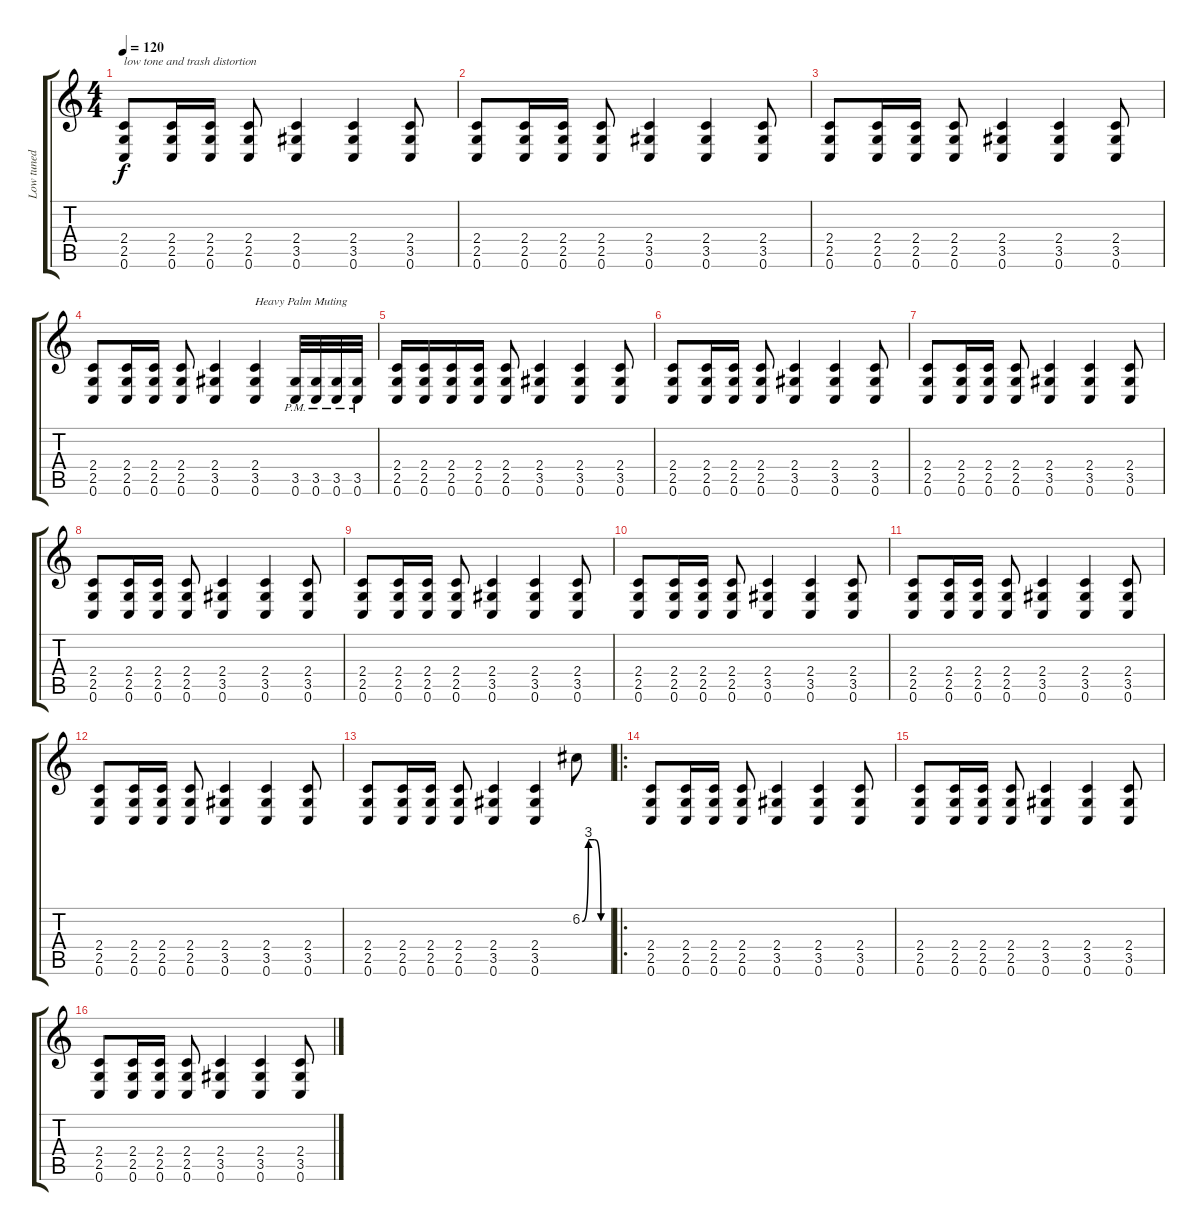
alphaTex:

\track ("Low tuned guitar - Rythm" "Low tuned ") {instrument distortionguitar}
\staff {score tabs}
\tuning (C4 G3 Eb3 Bb2 F2 C2) {hide}
\ts (4 4)
\tempo 120
\clef g2
\ks c
(2.4 2.5 0.6).8{txt "low tone and trash distortion" dy f instrument distortionguitar} (2.4 2.5 0.6).16 (2.4 2.5 0.6).16 (2.4 2.5 0.6).8 (2.4 3.5 0.6).4 (2.4 3.5 0.6).4 (2.4 3.5 0.6).8 |
(2.4 2.5 0.6).8 (2.4 2.5 0.6).16 (2.4 2.5 0.6).16 (2.4 2.5 0.6).8 (2.4 3.5 0.6).4 (2.4 3.5 0.6).4 (2.4 3.5 0.6).8 |
(2.4 2.5 0.6).8 (2.4 2.5 0.6).16 (2.4 2.5 0.6).16 (2.4 2.5 0.6).8 (2.4 3.5 0.6).4 (2.4 3.5 0.6).4 (2.4 3.5 0.6).8 |
(2.4 2.5 0.6).8 (2.4 2.5 0.6).16 (2.4 2.5 0.6).16 (2.4 2.5 0.6).8 (2.4 3.5 0.6).4 (2.4 3.5 0.6).4{txt "Heavy Palm Muting"} (3.5 0.6{pm}).32 (3.5 0.6{pm}).32 (3.5 0.6{pm}).32 (3.5 0.6{pm}).32 |
(2.4 2.5 0.6).16 (2.4 2.5 0.6).16 (2.4 2.5 0.6).16 (2.4 2.5 0.6).16 (2.4 2.5 0.6).8 (2.4 3.5 0.6).4 (2.4 3.5 0.6).4 (2.4 3.5 0.6).8 |
(2.4 2.5 0.6).8 (2.4 2.5 0.6).16 (2.4 2.5 0.6).16 (2.4 2.5 0.6).8 (2.4 3.5 0.6).4 (2.4 3.5 0.6).4 (2.4 3.5 0.6).8 |
(2.4 2.5 0.6).8 (2.4 2.5 0.6).16 (2.4 2.5 0.6).16 (2.4 2.5 0.6).8 (2.4 3.5 0.6).4 (2.4 3.5 0.6).4 (2.4 3.5 0.6).8 |
(2.4 2.5 0.6).8 (2.4 2.5 0.6).16 (2.4 2.5 0.6).16 (2.4 2.5 0.6).8 (2.4 3.5 0.6).4 (2.4 3.5 0.6).4 (2.4 3.5 0.6).8 |
(2.4 2.5 0.6).8 (2.4 2.5 0.6).16 (2.4 2.5 0.6).16 (2.4 2.5 0.6).8 (2.4 3.5 0.6).4 (2.4 3.5 0.6).4 (2.4 3.5 0.6).8 |
(2.4 2.5 0.6).8 (2.4 2.5 0.6).16 (2.4 2.5 0.6).16 (2.4 2.5 0.6).8 (2.4 3.5 0.6).4 (2.4 3.5 0.6).4 (2.4 3.5 0.6).8 |
(2.4 2.5 0.6).8 (2.4 2.5 0.6).16 (2.4 2.5 0.6).16 (2.4 2.5 0.6).8 (2.4 3.5 0.6).4 (2.4 3.5 0.6).4 (2.4 3.5 0.6).8 |
(2.4 2.5 0.6).8 (2.4 2.5 0.6).16 (2.4 2.5 0.6).16 (2.4 2.5 0.6).8 (2.4 3.5 0.6).4 (2.4 3.5 0.6).4 (2.4 3.5 0.6).8 |
(2.4 2.5 0.6).8 (2.4 2.5 0.6).16 (2.4 2.5 0.6).16 (2.4 2.5 0.6).8 (2.4 3.5 0.6).4 (2.4 3.5 0.6).4 6.2{be (custom 0 0 15 12 30 12 45 0 60 0)}.8 |
\ro
(2.4 2.5 0.6).8 (2.4 2.5 0.6).16 (2.4 2.5 0.6).16 (2.4 2.5 0.6).8 (2.4 3.5 0.6).4 (2.4 3.5 0.6).4 (2.4 3.5 0.6).8 |
(2.4 2.5 0.6).8 (2.4 2.5 0.6).16 (2.4 2.5 0.6).16 (2.4 2.5 0.6).8 (2.4 3.5 0.6).4 (2.4 3.5 0.6).4 (2.4 3.5 0.6).8 |
(2.4 2.5 0.6).8 (2.4 2.5 0.6).16 (2.4 2.5 0.6).16 (2.4 2.5 0.6).8 (2.4 3.5 0.6).4 (2.4 3.5 0.6).4 (2.4 3.5 0.6).8
